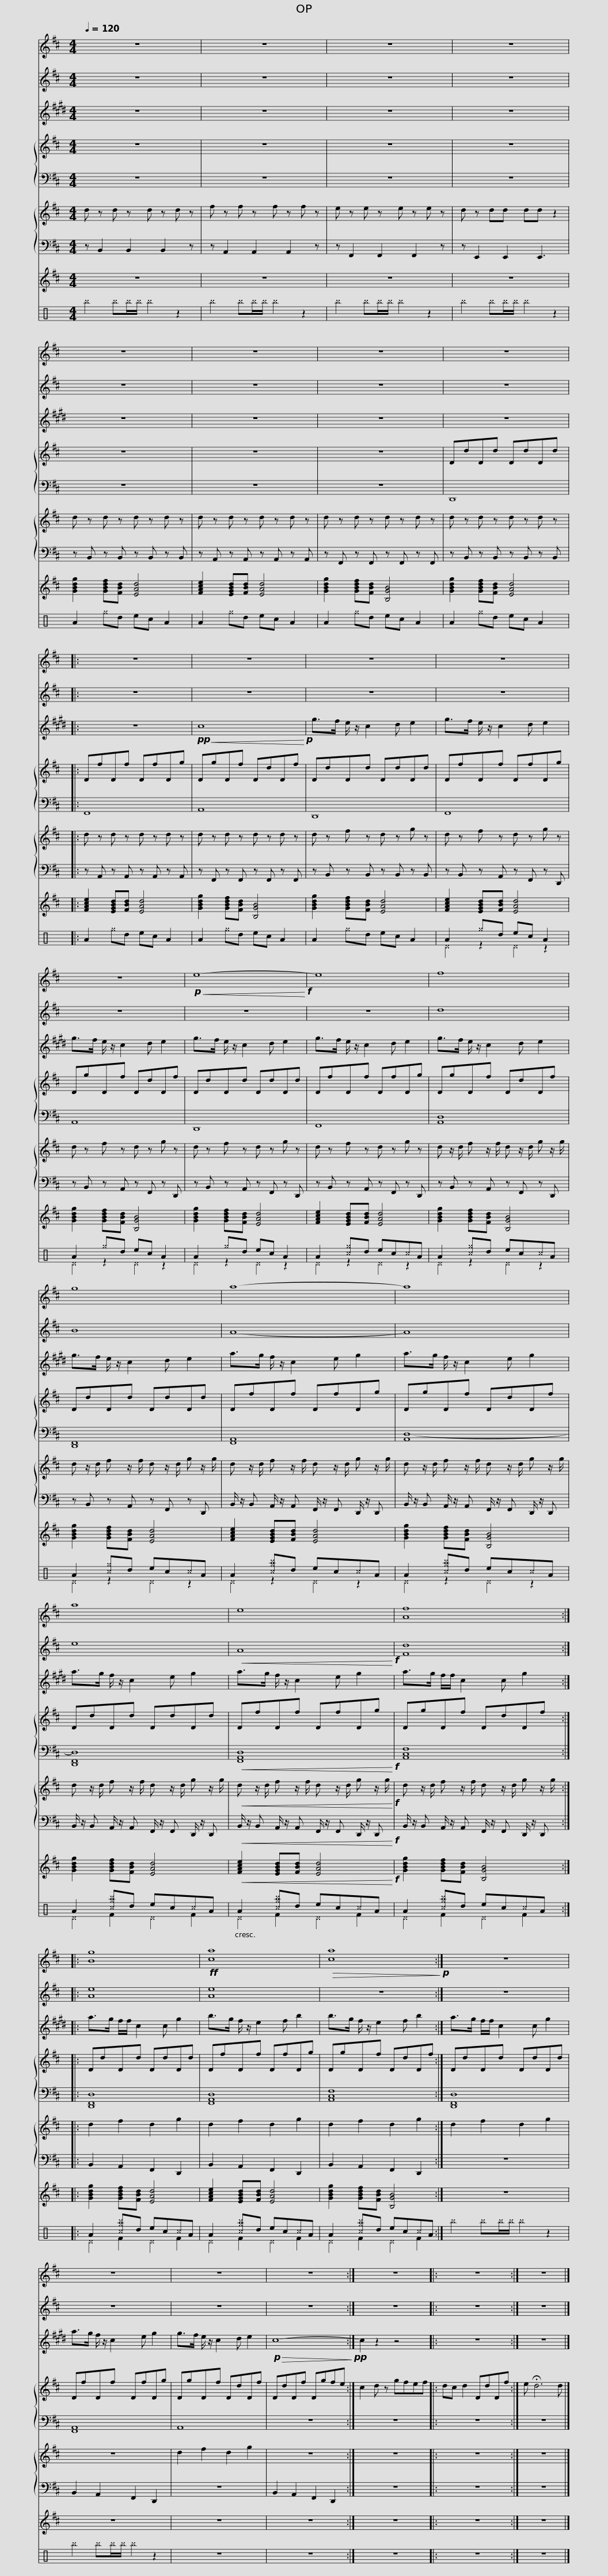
X:1
%%score 1 2 3 { 4 | 5 } { 6 | 7 } 8 ( 9 10 )
L:1/8
Q:1/4=120
M:4/4
I:linebreak $
K:D
V:1 treble
V:2 treble
V:3 treble transpose=-2
V:4 treble
V:5 bass
V:6 treble
V:7 bass
V:8 treble transpose=-12
V:9 perc
K:none
V:10 perc
K:none
V:1
 z8 | z8 | z8 |$ z8 | z8 | %5
 z8 | z8 |$ z8 |: z8 | z8 |$ %10
 z8 | z8 | z8 |$!p!!<(! e8-!<)!!f! | e8 | %15
 f8 |$ g8 | a8- |$ a8 | a8 |$ %20
 e8 | [Af]8 ::$ [Bg]8 |!ff! [ca]8 |!>(! [ca]8!>)!!p! :|$ %25
 z8 | z8 | z8 | z8 :|$ z8 |: %30
 z8 :| z8 |] %32
V:2
 z8 | z8 | z8 |$ z8 | z8 | %5
 z8 | z8 |$ z8 |: z8 | z8 |$ %10
 z8 | z8 | z8 |$ z8 | z8 | %15
 d8 |$ B8 | A8- |$ A8 | e8 |$ %20
!<(! A8!<)!!f! | [Fd]8 ::$ [Ae]8 | [Ae]8 | z8 :|$ %25
 z8 | z8 | z8 | z8 :|$ z8 |: %30
 z8 :| z8 |] %32
V:3
[K:E] z8 | z8 | z8 |$ z8 | z8 | %5
 z8 | z8 |$ z8 |: z8 |!pp!!<(! c8!<)!!p! |$ %10
 g>f e/ z/ c2 d e2 | g>f e/ z/ c2 d e2 | g>f e/ z/ c2 d e2 |$ g>f e/ z/ c2 d e2 | g>f e/ z/ c2 d e2 | %15
 g>f e/ z/ c2 d e2 |$ g>f e/ z/ c2 d e2 | a>g f/ z/ c2 e g2 |$ a>g f/ z/ c2 e g2 | a>g f/ z/ c2 e g2 |$ %20
 a>g f/ z/ c2 e g2 | a>g f/f/ c2 c g2 ::$ a>g f/f/ c2 c g2 | b>g f/ z/ e2 f b2 | b>g f/ z/ e2 f b2 :|$ %25
 a>g f/f/ c2 c g2 | a>g f/ z/ c2 e g2 | g>f e/ z/ c2 d e2 |!p!!>(! c8-!>)!!pp! :|$ c2 z2 z4 |: %30
 z8 :| z8 |] %32
V:4
 z8 | z8 | z8 |$ z8 | z8 | %5
 z8 | z8 |$ DdDd DdDd |: DfDf DfDg | DgDf DdDf |$ %10
 DdDd DdDd | DfDf DfDg | DgDf DdDf |$ DdDd DdDd | DfDf DfDg | %15
 DgDf DdDf |$ DdDd DdDd | DfDf DfDg |$ DgDf DdDf | DdDd DdDd |$ %20
 DfDf DfDg | DgDf DdDf ::$ DdDd DdDd | DfDf DfDg | DgDf DdDf :|$ %25
 DdDd DdDd | DfDf DfDg | DgDf DdDf | DdDf Dgfe :|$ c2 d z gfef |: %30
 dc d2 DdDf :| e !fermata!d6 d |] %32
V:5
 z8 | z8 | z8 |$ z8 | z8 | %5
 z8 | z8 |$ D,,8 |: F,,8 | A,,8 |$ %10
 D,,8 | F,,8 | A,,8 |$ D,,8 | F,,8 | %15
 [A,,D,]8 |$ [D,,F,,]8 | [F,,A,,]8 |$ [A,,D,-]8 | [D,,F,,D,]8 |$ %20
!<(! [F,,A,,D,]8!<)!!f! | [A,,C,F,]8 ::$ [D,,F,,D,]8 | [F,,A,,D,]8 | [A,,C,F,]8 :|$ %25
 [D,,F,,D,]8 | [F,,A,,]8 | A,,8 | z8 :|$ z8 |: %30
 z8 :| z8 |] %32
V:6
 d z d z d z d z | f z f z f z f z | e z e z e z e z |$ d z dd dd z2 | d z d z d z d z | %5
 d z d z d z d z | d z d z d z d z |$ d z d z d z d z |: d z d z d z d z | d z d z d z d z |$ %10
 d z f z d z g z | d z f z d z g z | d z f z d z g z |$ d z f z d z g z | d z f z d z g z | %15
 d z/ d/ f z/ f/ d z/ d/ g z/ g/ |$ d z/ d/ f z/ f/ d z/ d/ g z/ g/ | d z/ d/ f z/ f/ d z/ d/ g z/ g/ |$ d z/ d/ f z/ f/ d z/ d/ g z/ g/ | d z/ d/ f z/ f/ d z/ d/ g z/ g/ |$ %20
!<(! d z/ d/ f z/ f/ d z/ d/ g z/ g/!<)!!f! | d z/ d/ f z/ f/ d z/ d/ g z/ g/ ::$ d2 f2 d2 g2 | d2 f2 d2 g2 | d2 f2 d2 g2 :|$ %25
 d2 f2 d2 g2 | z8 | d2 f2 d2 g2 | z8 :|$ z8 |: %30
 z8 :| z8 |] %32
V:7
 z B,,2 B,,2 B,,2 z | z A,,2 A,,2 A,,2 z | z F,,2 F,,2 F,,2 z |$ z E,,2 E,,2 E,,3 | z B,, z B,, z B,, z B,, | %5
 z A,, z A,, z A,, z A,, | z F,, z F,, z F,, z F,, |$ z B,, z B,, z B,, z B,, |: z A,, z A,, z A,, z A,, | z F,, z F,, z F,, z F,, |$ %10
 z B,, z B,, z B,, z B,, | z B,, z A,, z F,, z D,, | z B,, z A,, z F,, z D,, |$ z B,, z A,, z F,, z D,, | z B,, z A,, z F,, z D,, | %15
 z B,, z A,, z F,, z D,, |$ z B,, z A,, z F,, z D,, | B,,/ z/ B,, A,,/ z/ A,, F,,/ z/ F,, D,,/ z/ D,, |$ B,,/ z/ B,, A,,/ z/ A,, F,,/ z/ F,, D,,/ z/ D,, | B,,/ z/ B,, A,,/ z/ A,, F,,/ z/ F,, D,,/ z/ D,, |$ %20
!<(! B,,/ z/ B,, A,,/ z/ A,, F,,/ z/ F,, D,,/ z/ D,,!<)!!f! | B,,/ z/ B,, A,,/ z/ A,, F,,/ z/ F,, D,,/ z/ D,, ::$ B,,2 A,,2 F,,2 D,,2 | B,,2 A,,2 F,,2 D,,2 | B,,2 A,,2 F,,2 D,,2 :|$ %25
 z8 | B,,2 A,,2 F,,2 D,,2 | z8 | B,,2 A,,2 F,,2 D,,2 :|$ z8 |: %30
 z8 :| z8 |] %32
V:8
 z8 | z8 | z8 |$ z8 | [GBdg]2 [GBdf][FBd] [EAd]4 | %5
 [FAce]2 [EGBd][FBd] [EAd]4 | [GBdg]2 [GBdf][FBd] [B,GB]4 |$ [GBdg]2 [GBdf][FBd] [EAd]4 |: [FAce]2 [EGBd][FBd] [EAd]4 | [GBdg]2 [GBdf][FBd] [B,GB]4 |$ %10
 [GBdg]2 [GBdf][FBd] [EAd]4 | [FAce]2 [EGBd][FBd] [EAd]4 | [GBdg]2 [GBdf][FBd] [B,GB]4 |$ [GBdg]2 [GBdf][FBd] [EAd]4 | [FAce]2 [EGBd][FBd] [EAd]4 | %15
 [GBdg]2 [GBdf][FBd] [B,GB]4 |$ [GBdg]2 [GBdf][FBd] [EAd]4 | [FAce]2 [EGBd][FBd] [EAd]4 |$ [GBdg]2 [GBdf][FBd] [B,GB]4 | [GBdg]2 [GBdf][FBd] [EAd]4 |$ %20
!<(! [FAce]2 [EGBd][FBd] [EAd]4!<)!!f! | [GBdg]2 [GBdf][FBd] [B,GB]4 ::$ [GBdg]2 [GBdf][FBd] [EAd]4 | [FAce]2 [EGBd][FBd] [EAd]4 | [GBdg]2 [GBdf][FBd] [B,GB]4 :|$ %25
 z8 | z8 | z8 | z8 :|$ z8 |: %30
 z8 :| z8 |] %32
V:9
[K:C] ^b2 ^b^b/^b/ ^b2 z2 | ^b2 ^b^b/^b/ ^b2 z2 | ^b2 ^b^b/^b/ ^b2 z2 |$ ^b2 ^b^b/^b/ ^b2 z2 | A2 ^gd ec A2 | %5
 A2 ^gd ec A2 | A2 ^gd ec A2 |$ A2 ^gd ec A2 |: A2 ^gd ec A2 | A2 ^gd ec A2 |$ %10
 A2 ^gd ec A2 | A2 ^gd ec A2 | A2 ^gd ec A2 |$ A2 ^gd ec A2 | A2 [^c^g]d ec^cA | %15
 A2 [^c^g]d ec^cA |$ A2 [^c^g]d ec^cA | A2 [^c^g^b]d ec^cA |$ A2 [^c^g^b]d ec^cA | A2 [^c^g^b]d ec^cA |$ %20
 A2 [^c^g^b]d ec^cA | A2 [^c^g^b]d ec^cA ::$ A2 [^c^g^b]d ec^cA | A2 [^c^g^b]d ec^cA | A2 [^c^g^b]d ec^cA :|$ %25
 ^b2 ^b^b/^b/ ^b2 z2 | ^b2 ^b^b/^b/ ^b2 z2 | z8 | z8 :|$ z8 |: %30
 z8 :| z8 |] %32
V:10
[K:C] x8 | x8 | x8 |$ x8 | x8 | %5
 x8 | x8 |$ x8 |: x8 | x8 |$ %10
 x8 | ^D2 z2 ^D2 z2 | ^D2 z2 ^D2 z2 |$ ^D2 z2 ^D2 z2 | ^D2 z2 ^D2 z2 | %15
 ^D2 z2 ^D2 z2 |$ ^D2 z2 ^D2 z2 | ^D2 z2 ^D2 z2 |$ ^D2 z2 ^D2 z2 | ^D2 F2 ^D2 F2 |$ %20
 ^D2 F2 ^D2 F2 | ^D2 F2 ^D2 F2 ::$ ^D2 F2 ^D2 F2 | ^D2 F2 ^D2 F2 | ^D2 F2 ^D2 F2 :|$ %25
 x8 | x8 | x8 | x8 :|$ x8 |: %30
 x8 :| x8 |] %32
